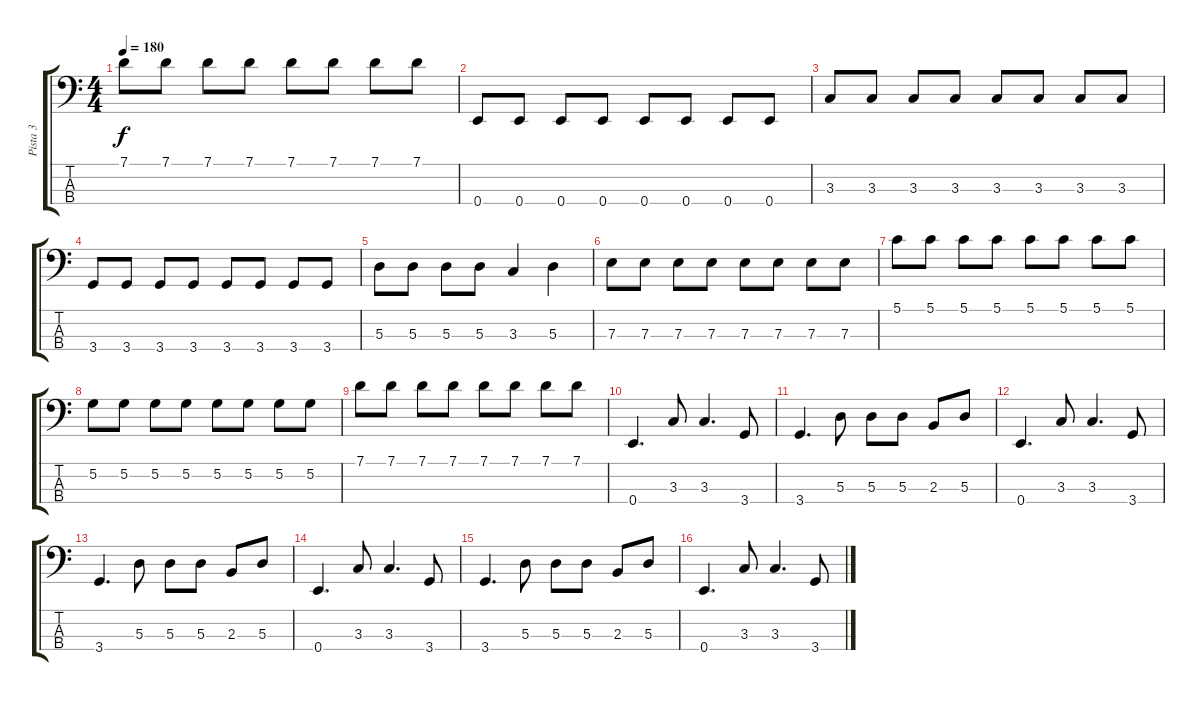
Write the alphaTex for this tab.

\track ("Pista 3" "Pista 3") {instrument slapbass2}
\staff {score tabs}
\tuning (G2 D2 A1 E1) {hide}
\ts (4 4)
\tempo 180
\clef f4
\ks c
7.1.8{dy f} 7.1.8 7.1.8 7.1.8 7.1.8 7.1.8 7.1.8 7.1.8 |
0.4.8{volume 13} 0.4.8 0.4.8 0.4.8 0.4.8 0.4.8 0.4.8 0.4.8 |
3.3.8 3.3.8 3.3.8 3.3.8 3.3.8 3.3.8 3.3.8 3.3.8 |
3.4.8 3.4.8 3.4.8 3.4.8 3.4.8 3.4.8 3.4.8 3.4.8 |
5.3.8 5.3.8 5.3.8 5.3.8 3.3.4 5.3.4 |
7.3.8 7.3.8 7.3.8 7.3.8 7.3.8 7.3.8 7.3.8 7.3.8 |
5.1.8 5.1.8 5.1.8 5.1.8 5.1.8 5.1.8 5.1.8 5.1.8 |
5.2.8 5.2.8 5.2.8 5.2.8 5.2.8 5.2.8 5.2.8 5.2.8 |
7.1.8 7.1.8 7.1.8 7.1.8 7.1.8 7.1.8 7.1.8 7.1.8 |
0.4.4{d} 3.3.8 3.3.4{d} 3.4.8 |
3.4.4{d} 5.3.8 5.3.8 5.3.8 2.3.8 5.3.8 |
0.4.4{d} 3.3.8 3.3.4{d} 3.4.8 |
3.4.4{d} 5.3.8 5.3.8 5.3.8 2.3.8 5.3.8 |
0.4.4{d} 3.3.8 3.3.4{d} 3.4.8 |
3.4.4{d} 5.3.8 5.3.8 5.3.8 2.3.8 5.3.8 |
0.4.4{d} 3.3.8 3.3.4{d} 3.4.8
